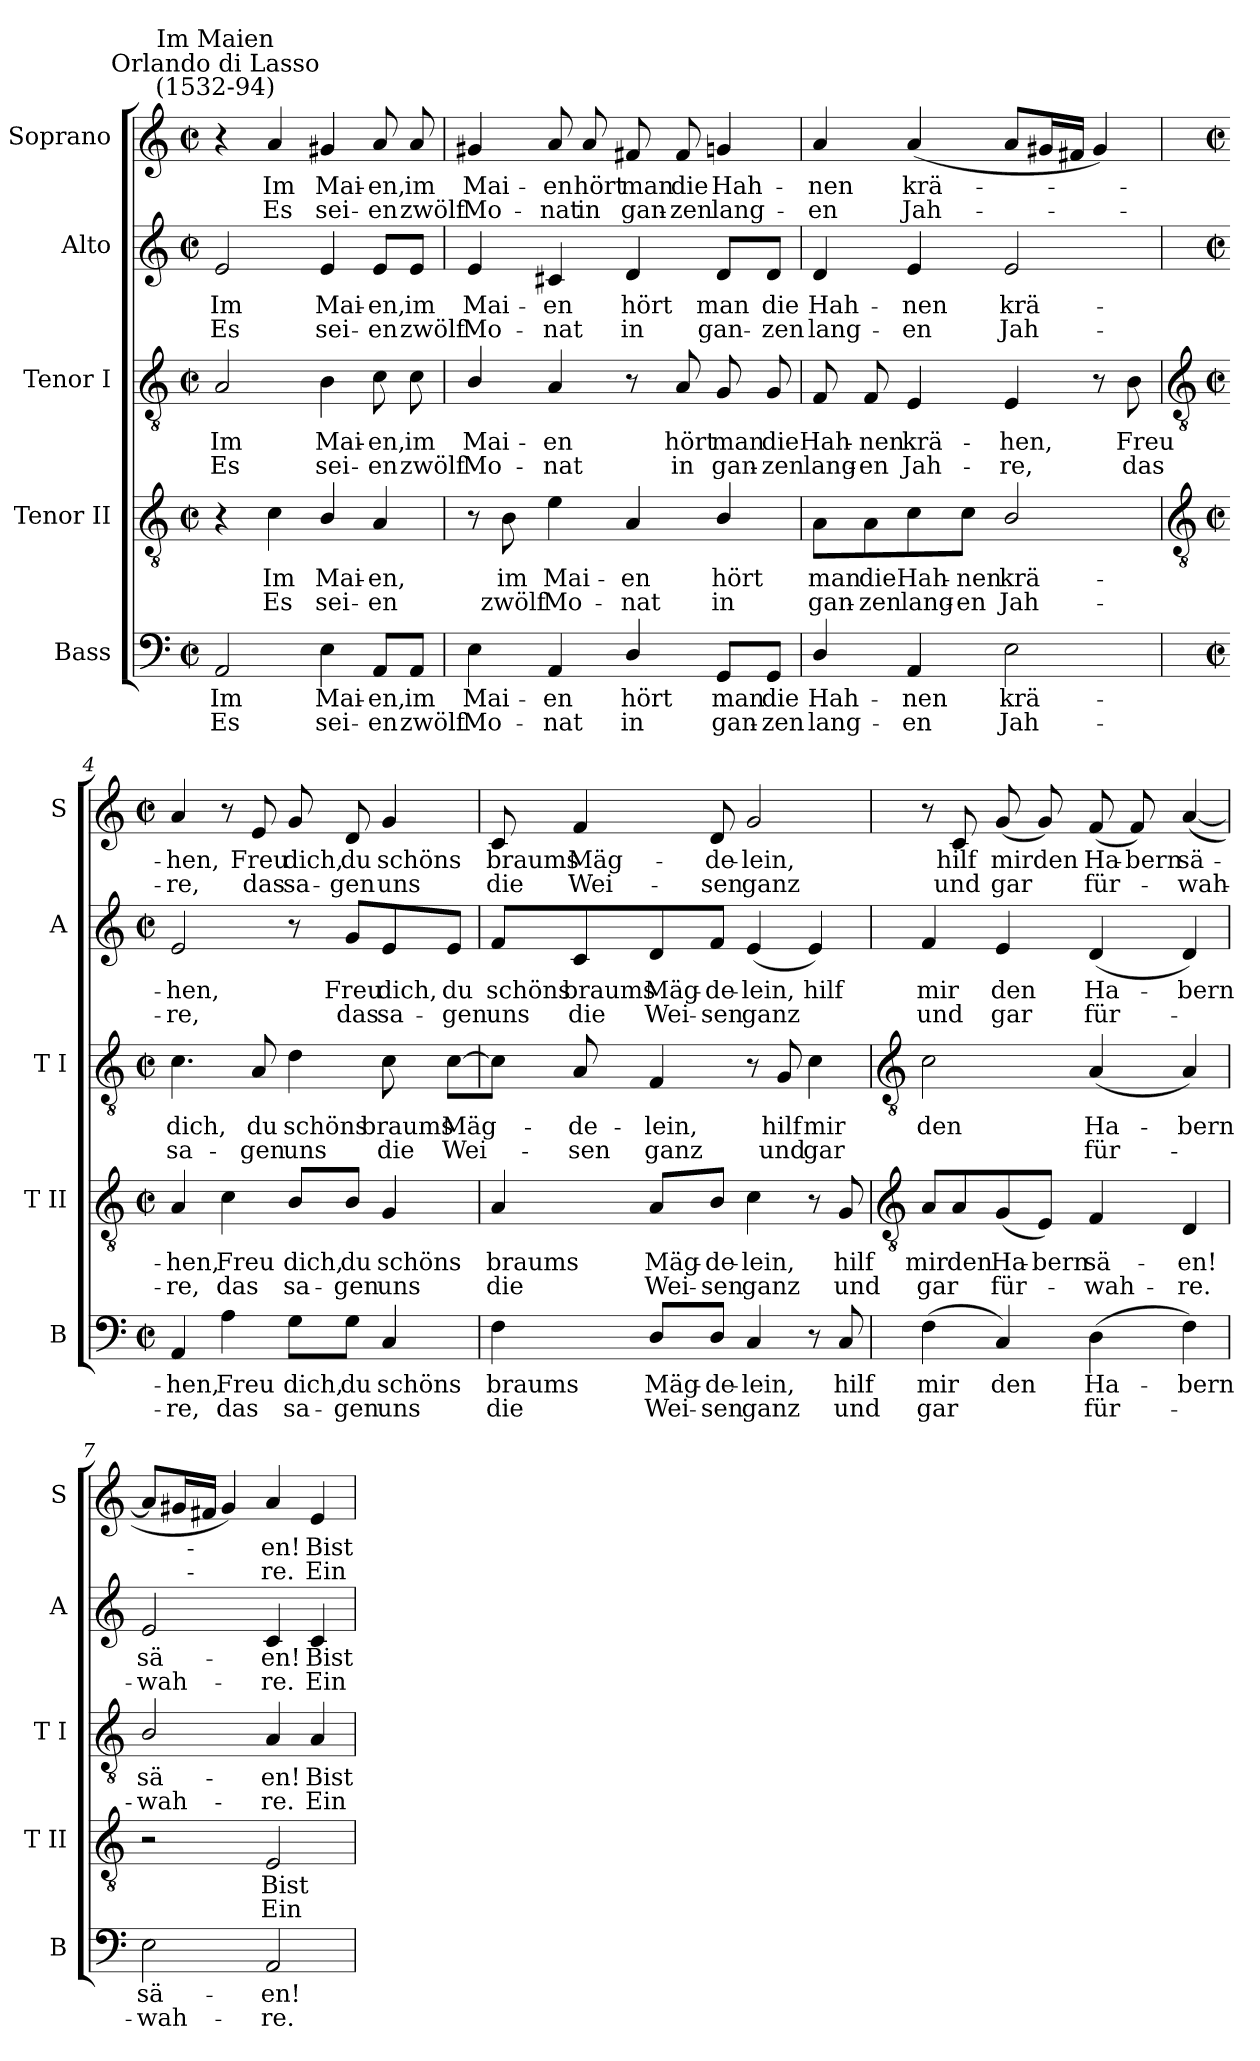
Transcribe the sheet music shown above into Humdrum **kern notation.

**kern	**text	**text	**kern	**text	**text	**kern	**text	**text	**kern	**text	**text	**kern	**text	**text
*part5	*part5	*part5	*part4	*part4	*part4	*part3	*part3	*part3	*part2	*part2	*part2	*part1	*part1	*part1
*staff5	*staff5	*staff5	*staff4	*staff4	*staff4	*staff3	*staff3	*staff3	*staff2	*staff2	*staff2	*staff1	*staff1	*staff1
*I"Bass	*	*	*I"Tenor II	*	*	*I"Tenor I	*	*	*I"Alto	*	*	*I"Soprano	*	*
*I'B	*	*	*I'T II	*	*	*I'T I	*	*	*I'A	*	*	*I'S	*	*
*clefF4	*	*	*clefGv2	*	*	*clefGv2	*	*	*clefG2	*	*	*clefG2	*	*
*k[]	*	*	*k[]	*	*	*k[]	*	*	*k[]	*	*	*k[]	*	*
*C:	*	*	*C:	*	*	*C:	*	*	*C:	*	*	*C:	*	*
*M2/2	*	*	*M2/2	*	*	*M2/2	*	*	*M2/2	*	*	*M2/2	*	*
*met(c|)	*	*	*met(c|)	*	*	*met(c|)	*	*	*met(c|)	*	*	*met(c|)	*	*
=1	=1	=1	=1	=1	=1	=1	=1	=1	=1	=1	=1	=1	=1	=1
!	!	!	!	!	!	!	!	!	!	!	!	!LO:TX:a:cj:t=Orlando di Lasso\n(1532-94)	!	!
!	!	!	!	!	!	!	!	!	!	!	!	!LO:TX:a:cj:t=Im Maien	!	!
!	!LO:LY:b	!LO:LY:b	!	!	!	!	!LO:LY:b	!LO:LY:b	!	!LO:LY:b	!LO:LY:b	!	!	!
2AA	Im	Es	4r	.	.	2A	Im	Es	2e	Im	Es	4r	.	.
!	!	!	!	!LO:LY:b	!LO:LY:b	!	!	!	!	!	!	!	!LO:LY:b	!LO:LY:b
.	.	.	4c	Im	Es	.	.	.	.	.	.	4a	Im	Es
!	!LO:LY:b	!LO:LY:b	!	!LO:LY:b	!LO:LY:b	!	!LO:LY:b	!LO:LY:b	!	!LO:LY:b	!LO:LY:b	!	!LO:LY:b	!LO:LY:b
4E	Mai-	-sei-	4B/	Mai-	-sei-	4B	Mai-	-sei-	4e	Mai-	-sei-	4g#X	Mai-	-sei-
!	!LO:LY:b	!LO:LY:b	!	!LO:LY:b	!LO:LY:b	!	!LO:LY:b	!LO:LY:b	!	!LO:LY:b	!LO:LY:b	!	!LO:LY:b	!LO:LY:b
8AA/L	-en,	en	4A	-en,	en	8c	-en,	en	8e/L	-en,	en	8a	-en,	en
!	!LO:LY:b	!LO:LY:b	!	!	!	!	!LO:LY:b	!LO:LY:b	!	!LO:LY:b	!LO:LY:b	!	!LO:LY:b	!LO:LY:b
8AA/J	im	zwölf	.	.	.	8c	im	zwölf	8e/J	im	zwölf	8a	im	zwölf
=2	=2	=2	=2	=2	=2	=2	=2	=2	=2	=2	=2	=2	=2	=2
!	!LO:LY:b	!LO:LY:b	!	!	!	!	!LO:LY:b	!LO:LY:b	!	!LO:LY:b	!LO:LY:b	!	!LO:LY:b	!LO:LY:b
4E	Mai-	-Mo-	8r	.	.	4B/	Mai-	-Mo-	4e	Mai-	-Mo-	4g#X	Mai-	-Mo-
!	!	!	!	!LO:LY:b	!LO:LY:b	!	!	!	!	!	!	!	!	!
.	.	.	8B	im	zwölf	.	.	.	.	.	.	.	.	.
!	!LO:LY:b	!LO:LY:b	!	!LO:LY:b	!LO:LY:b	!	!LO:LY:b	!LO:LY:b	!	!LO:LY:b	!LO:LY:b	!	!LO:LY:b	!LO:LY:b
4AA	-en	nat	4e	Mai-	-Mo-	4A	-en	nat	4c#X	-en	nat	8a	-en	nat
!	!	!	!	!	!	!	!	!	!	!	!	!	!LO:LY:b	!LO:LY:b
.	.	.	.	.	.	.	.	.	.	.	.	8a	hört	in
!	!LO:LY:b	!LO:LY:b	!	!LO:LY:b	!LO:LY:b	!	!	!	!	!LO:LY:b	!LO:LY:b	!	!LO:LY:b	!LO:LY:b
4D/	hört	in	4A	-en	nat	8r	.	.	4d	hört	in	8f#X	man	gan-
!	!	!	!	!	!	!	!LO:LY:b	!LO:LY:b	!	!	!	!	!LO:LY:b	!LO:LY:b
.	.	.	.	.	.	8A	hört	in	.	.	.	8f#	-die	zen
!	!LO:LY:b	!LO:LY:b	!	!LO:LY:b	!LO:LY:b	!	!LO:LY:b	!LO:LY:b	!	!LO:LY:b	!LO:LY:b	!	!LO:LY:b	!LO:LY:b
8GG/L	man	gan-	4B/	hört	in	8G	man	gan-	8d/L	man	gan-	4gn	Hah-	-lang-
!	!LO:LY:b	!LO:LY:b	!	!	!	!	!LO:LY:b	!LO:LY:b	!	!LO:LY:b	!LO:LY:b	!	!	!
8GG/J	-die	zen	.	.	.	8G	-die	zen	8d/J	-die	zen	.	.	.
=3	=3	=3	=3	=3	=3	=3	=3	=3	=3	=3	=3	=3	=3	=3
!	!LO:LY:b	!LO:LY:b	!	!LO:LY:b	!LO:LY:b	!	!LO:LY:b	!LO:LY:b	!	!LO:LY:b	!LO:LY:b	!	!LO:LY:b	!LO:LY:b
4D/	Hah-	-lang-	8A\L	man	gan-	8F	Hah-	-lang-	4d	Hah-	-lang-	4a	-nen	en
!	!	!	!	!LO:LY:b	!LO:LY:b	!	!LO:LY:b	!LO:LY:b	!	!	!	!	!	!
.	.	.	8A\	-die	zen	8F	-nen	en	.	.	.	.	.	.
!	!LO:LY:b	!LO:LY:b	!	!LO:LY:b	!LO:LY:b	!	!LO:LY:b	!LO:LY:b	!	!LO:LY:b	!LO:LY:b	!	!LO:LY:b	!LO:LY:b
4AA	-nen	en	8c\	Hah-	-lang-	4E	krä-	-Jah-	4e	-nen	en	(<4a	krä-	Jah-
!	!	!	!	!LO:LY:b	!LO:LY:b	!	!	!	!	!	!	!	!	!
.	.	.	8c\J	-nen	en	.	.	.	.	.	.	.	.	.
!	!LO:LY:b	!LO:LY:b	!	!LO:LY:b	!LO:LY:b	!	!LO:LY:b	!LO:LY:b	!	!LO:LY:b	!LO:LY:b	!	!	!
2E	krä-	-Jah-	2B/	krä-	-Jah-	4E	-hen,	re,	2e	krä-	-Jah-	8aL	.	.
.	.	.	.	.	.	.	.	.	.	.	.	16g#XL	.	.
.	.	.	.	.	.	.	.	.	.	.	.	16f#XJJ	.	.
.	.	.	.	.	.	8r	.	.	.	.	.	4g#)	.	.
!	!	!	!	!	!	!	!LO:LY:b	!LO:LY:b	!	!	!	!	!	!
.	.	.	.	.	.	8B	Freu	das	.	.	.	.	.	.
!!LO:LB:g=z
=4	=4	=4	=4	=4	=4	=4	=4	=4	=4	=4	=4	=4	=4	=4
*	*	*	*clefGv2	*	*	*clefGv2	*	*	*	*	*	*	*	*
*M2/2	*	*	*M2/2	*	*	*M2/2	*	*	*M2/2	*	*	*M2/2	*	*
*met(c|)	*	*	*met(c|)	*	*	*met(c|)	*	*	*met(c|)	*	*	*met(c|)	*	*
!	!LO:LY:b	!LO:LY:b	!	!LO:LY:b	!LO:LY:b	!	!LO:LY:b	!LO:LY:b	!	!LO:LY:b	!LO:LY:b	!	!LO:LY:b	!LO:LY:b
4AA	-hen,	re,	4A	-hen,	re,	4.c	dich,	sa-	2e	-hen,	re,	4a	hen,	re,
!	!LO:LY:b	!LO:LY:b	!	!LO:LY:b	!LO:LY:b	!	!	!	!	!	!	!	!	!
4A	Freu	das	4c	Freu	das	.	.	.	.	.	.	8r	.	.
!	!	!	!	!	!	!	!LO:LY:b	!LO:LY:b	!	!	!	!	!LO:LY:b	!LO:LY:b
.	.	.	.	.	.	8A	-du	gen	.	.	.	8e	Freu	das
!	!LO:LY:b	!LO:LY:b	!	!LO:LY:b	!LO:LY:b	!	!LO:LY:b	!LO:LY:b	!	!	!	!	!LO:LY:b	!LO:LY:b
8G\L	dich,	sa-	8B/L	dich,	sa-	4d	schöns	uns	8r	.	.	8g	dich,	sa-
!	!LO:LY:b	!LO:LY:b	!	!LO:LY:b	!LO:LY:b	!	!	!	!	!LO:LY:b	!LO:LY:b	!	!LO:LY:b	!LO:LY:b
8G\J	-du	gen	8B/J	-du	gen	.	.	.	8g/L	Freu	das	8d	-du	gen
!	!LO:LY:b	!LO:LY:b	!	!LO:LY:b	!LO:LY:b	!	!LO:LY:b	!LO:LY:b	!	!LO:LY:b	!LO:LY:b	!	!LO:LY:b	!LO:LY:b
4C	schöns	uns	4G	schöns	uns	8c	braums	die	8e/	dich,	sa-	4g	schöns	uns
!	!	!	!	!	!	!	!LO:LY:b	!LO:LY:b	!	!LO:LY:b	!LO:LY:b	!	!	!
.	.	.	.	.	.	[8cL	Mäg-	Wei-	8e/J	-du	gen	.	.	.
=5	=5	=5	=5	=5	=5	=5	=5	=5	=5	=5	=5	=5	=5	=5
!	!LO:LY:b	!LO:LY:b	!	!LO:LY:b	!LO:LY:b	!	!	!	!	!LO:LY:b	!LO:LY:b	!	!LO:LY:b	!LO:LY:b
4F	braums	die	4A	braums	die	8cJ]	.	.	8f/L	schöns	uns	8c	braums	die
!	!	!	!	!	!	!	!LO:LY:b	!LO:LY:b	!	!LO:LY:b	!LO:LY:b	!	!LO:LY:b	!LO:LY:b
.	.	.	.	.	.	8A	de-	-sen	8c/	braums	die	4f	Mäg-	-Wei-
!	!LO:LY:b	!LO:LY:b	!	!LO:LY:b	!LO:LY:b	!	!LO:LY:b	!LO:LY:b	!	!LO:LY:b	!LO:LY:b	!	!	!
8D/L	Mäg-	-Wei-	8A/L	Mäg-	-Wei-	4F	lein,	ganz	8d/	Mäg-	-Wei-	.	.	.
!	!LO:LY:b	!LO:LY:b	!	!LO:LY:b	!LO:LY:b	!	!	!	!	!LO:LY:b	!LO:LY:b	!	!LO:LY:b	!LO:LY:b
8D/J	-de-	-sen	8B/J	-de-	-sen	.	.	.	8f/J	-de-	-sen	8d	-de-	-sen
!	!LO:LY:b	!LO:LY:b	!	!LO:LY:b	!LO:LY:b	!	!	!	!	!LO:LY:b	!LO:LY:b	!	!LO:LY:b	!LO:LY:b
4C	lein,	ganz	4c	lein,	ganz	8r	.	.	(<4e	lein,	ganz	2g	lein,	ganz
!	!	!	!	!	!	!	!LO:LY:b	!LO:LY:b	!	!	!	!	!	!
.	.	.	.	.	.	8G	hilf	und	.	.	.	.	.	.
!	!	!	!	!	!	!	!LO:LY:b	!LO:LY:b	!	!LO:LY:b	!	!	!	!
8r	.	.	8r	.	.	(<4c	mir	gar	4e)	hilf	.	.	.	.
!	!LO:LY:b	!LO:LY:b	!	!LO:LY:b	!LO:LY:b	!	!	!	!	!	!	!	!	!
8C	hilf	und	8G	hilf	und	.	.	.	.	.	.	.	.	.
!!LO:LB:g=z
=6	=6	=6	=6	=6	=6	=6	=6	=6	=6	=6	=6	=6	=6	=6
*	*	*	*clefGv2	*	*	*clefGv2	*	*	*	*	*	*	*	*
!	!LO:LY:b	!LO:LY:b	!	!LO:LY:b	!LO:LY:b	!	!LO:LY:b	!	!	!LO:LY:b	!LO:LY:b	!	!	!
(<4F	mir	gar	8A/L	mir	gar	2c	den	.	4f	mir	und	8r	.	.
!	!	!	!	!LO:LY:b	!	!	!	!	!	!	!	!	!LO:LY:b	!LO:LY:b
.	.	.	8A/)	den	.	.	.	.	.	.	.	8c	hilf	und
!	!LO:LY:b	!	!	!LO:LY:b	!LO:LY:b	!	!	!	!	!LO:LY:b	!LO:LY:b	!	!LO:LY:b	!LO:LY:b
4C)	den	.	(<8G/	Ha-	-für-	.	.	.	4e	den	gar	(<8g	mir	gar
!	!	!	!	!LO:LY:b	!	!	!	!	!	!	!	!	!LO:LY:b	!
.	.	.	8E/J)	bern	.	.	.	.	.	.	.	8g)	den	.
!	!LO:LY:b	!LO:LY:b	!	!LO:LY:b	!LO:LY:b	!	!LO:LY:b	!LO:LY:b	!	!LO:LY:b	!LO:LY:b	!	!LO:LY:b	!LO:LY:b
(>4D	Ha-	-für-	4F	sä-	-wah-	(<4A	Ha-	-für-	(<4d	Ha-	-für-	(<8f	Ha-	-für-
!	!	!	!	!	!	!	!	!	!	!	!	!	!LO:LY:b	!
.	.	.	.	.	.	.	.	.	.	.	.	8f)	bern	.
!	!LO:LY:b	!	!	!LO:LY:b	!LO:LY:b	!	!LO:LY:b	!	!	!LO:LY:b	!	!	!LO:LY:b	!LO:LY:b
4F)	bern	.	4D	-en!	re.	4A)	bern	.	4d)	bern	.	(<[4a	sä-	wah-
=7	=7	=7	=7	=7	=7	=7	=7	=7	=7	=7	=7	=7	=7	=7
!	!LO:LY:b	!LO:LY:b	!	!	!	!	!LO:LY:b	!LO:LY:b	!	!LO:LY:b	!LO:LY:b	!	!	!
2E	sä-	-wah-	2r	.	.	2B/	sä-	-wah-	2e	sä-	-wah-	8aL]	.	.
.	.	.	.	.	.	.	.	.	.	.	.	16g#XL	.	.
.	.	.	.	.	.	.	.	.	.	.	.	16f#XJJ	.	.
.	.	.	.	.	.	.	.	.	.	.	.	4g#)	.	.
!	!LO:LY:b	!LO:LY:b	!	!LO:LY:b	!LO:LY:b	!	!LO:LY:b	!LO:LY:b	!	!LO:LY:b	!LO:LY:b	!	!LO:LY:b	!LO:LY:b
2AA	-en!	re.	2E	Bist	Ein	4A	-en!	re.	4c	-en!	re.	4a	en!	re.
!	!	!	!	!	!	!	!LO:LY:b	!LO:LY:b	!	!LO:LY:b	!LO:LY:b	!	!LO:LY:b	!LO:LY:b
.	.	.	.	.	.	4A	Bist	Ein	4c	Bist	Ein	4e	Bist	Ein
=	=	=	=	=	=	=	=	=	=	=	=	=	=	=
*-	*-	*-	*-	*-	*-	*-	*-	*-	*-	*-	*-	*-	*-	*-
